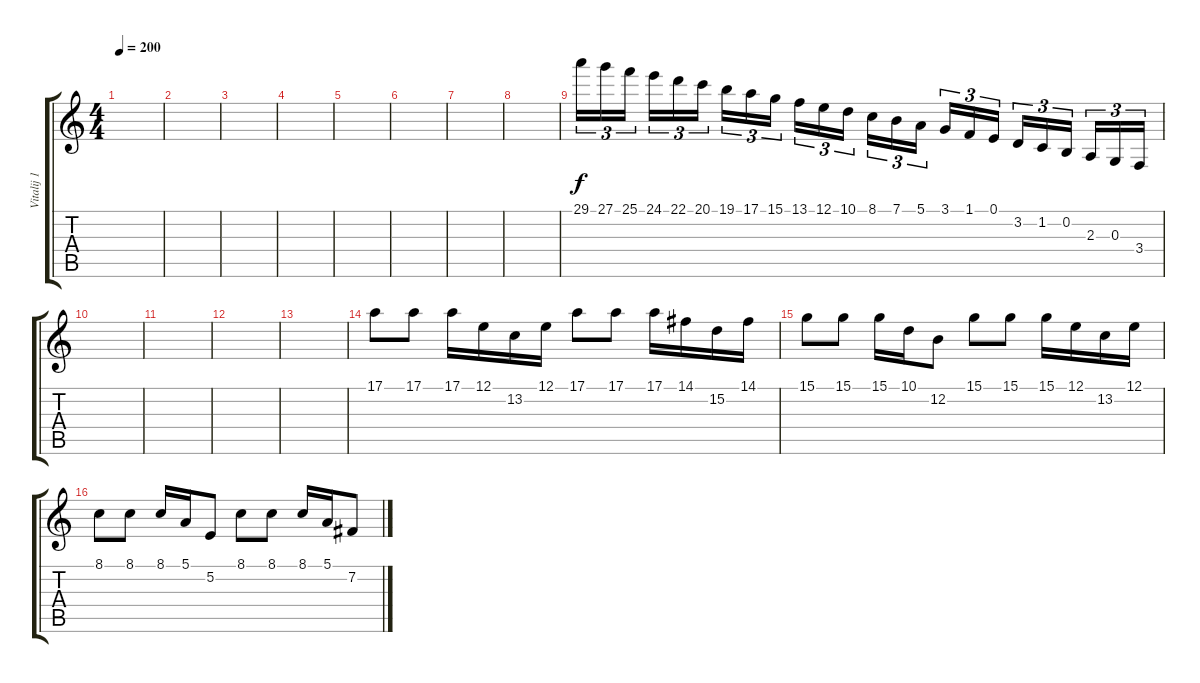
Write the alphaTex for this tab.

\track ("Vitalij 1" "Vitalij 1") {instrument acousticgrandpiano}
\staff {score tabs}
\tuning (E4 B3 G3 D3 A2 E2) {hide}
\ts (4 4)
\tempo 200
\clef g2
\ks c
|
|
|
|
|
|
|
|
29.1.16{tu (3 2) instrument rockorgan} 27.1.16{tu (3 2)} 25.1.16{tu (3 2) beam splitsecondary} 24.1.16{tu (3 2)} 22.1.16{tu (3 2)} 20.1.16{tu (3 2)} 19.1.16{tu (3 2)} 17.1.16{tu (3 2)} 15.1.16{tu (3 2) beam splitsecondary} 13.1.16{tu (3 2)} 12.1.16{tu (3 2)} 10.1.16{tu (3 2)} 8.1.16{tu (3 2)} 7.1.16{tu (3 2)} 5.1.16{tu (3 2) beam splitsecondary} 3.1.16{tu (3 2)} 1.1.16{tu (3 2)} 0.1.16{tu (3 2)} 3.2.16{tu (3 2)} 1.2.16{tu (3 2)} 0.2.16{tu (3 2) beam splitsecondary} 2.3.16{tu (3 2)} 0.3.16{tu (3 2)} 3.4.16{tu (3 2)} |
|
|
|
|
17.1.8{instrument acousticgrandpiano} 17.1.8 17.1.16 12.1.16 13.2.16 12.1.16 17.1.8 17.1.8 17.1.16 14.1.16 15.2.16 14.1.16 |
15.1.8 15.1.8 15.1.16 10.1.16 12.2.8 15.1.8 15.1.8 15.1.16 12.1.16 13.2.16 12.1.16 |
8.1.8 8.1.8 8.1.16 5.1.16 5.2.8 8.1.8 8.1.8 8.1.16 5.1.16 7.2.8
